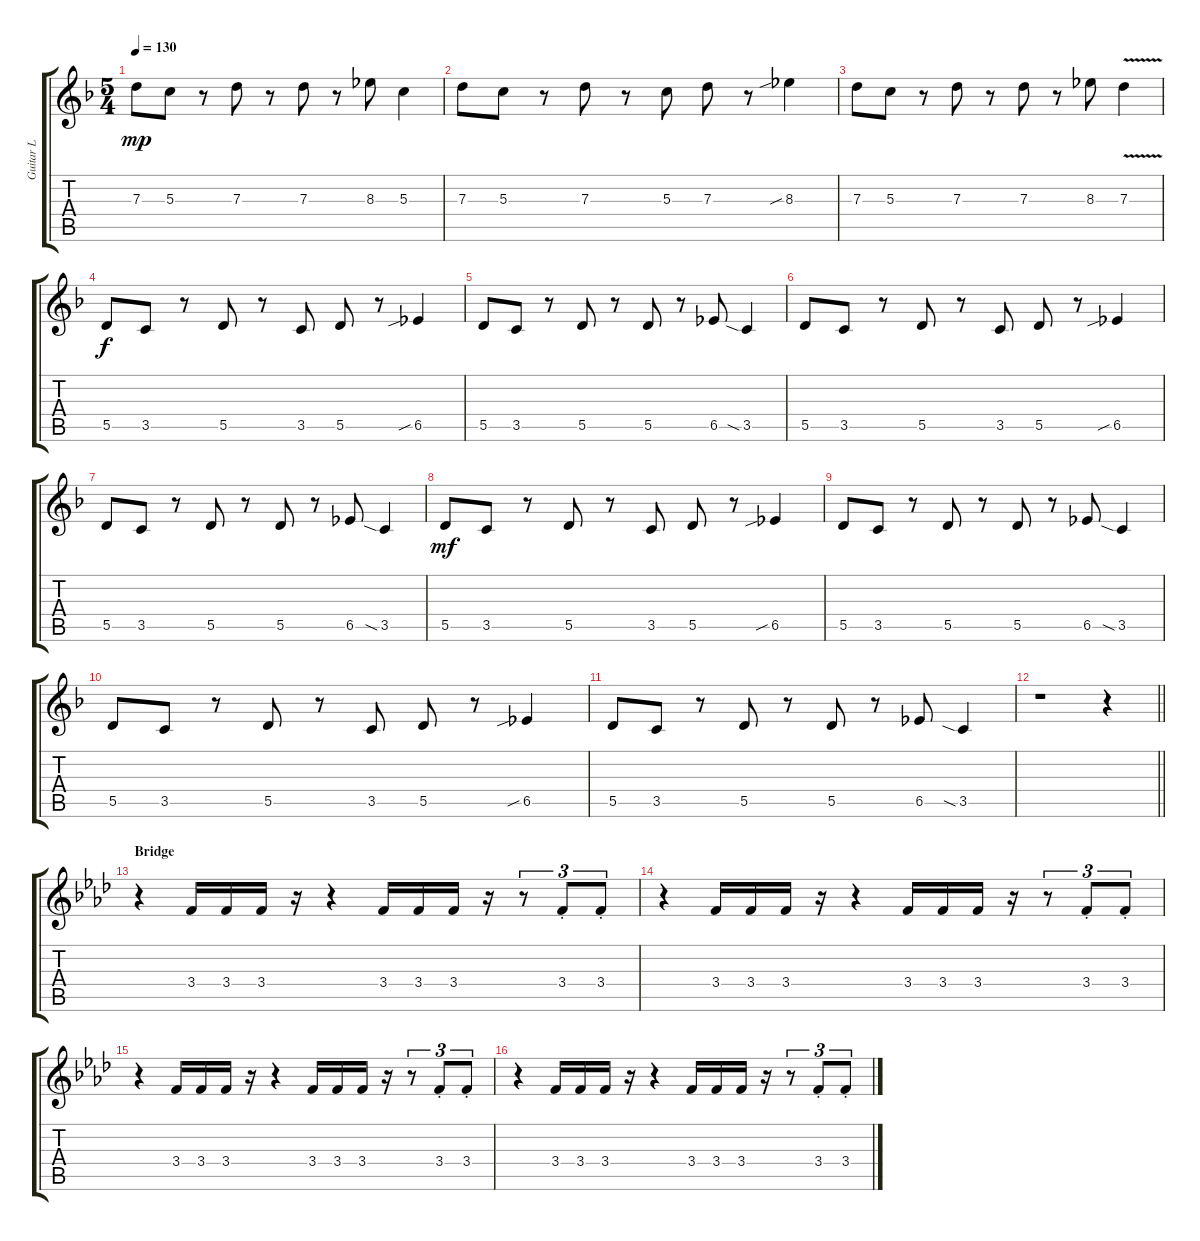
\track ("Guitar L" "Guitar L") {instrument distortionguitar}
\staff {score tabs}
\tuning (E4 B3 G3 D3 A2 D2) {hide}
\ts (5 4)
\tempo 130
\clef g2
\ks f
7.3.8{dy mp} 5.3.8 r.8 7.3.8 r.8 7.3.8 r.8 8.3.8 5.3.4 |
7.3.8 5.3.8 r.8 7.3.8 r.8 5.3.8 7.3.8 r.8 8.3{sib}.4 |
7.3.8 5.3.8 r.8 7.3.8 r.8 7.3.8 r.8 8.3.8 7.3{v}.4 |
5.5.8{dy f} 3.5.8 r.8 5.5.8 r.8 3.5.8 5.5.8 r.8 6.5{sib}.4 |
5.5.8 3.5.8 r.8 5.5.8 r.8 5.5.8 r.8 6.5.8 3.5{sia}.4 |
5.5.8 3.5.8 r.8 5.5.8 r.8 3.5.8 5.5.8 r.8 6.5{sib}.4 |
5.5.8 3.5.8 r.8 5.5.8 r.8 5.5.8 r.8 6.5.8 3.5{sia}.4 |
5.5.8{dy mf} 3.5.8 r.8 5.5.8 r.8 3.5.8 5.5.8 r.8 6.5{sib}.4 |
5.5.8 3.5.8 r.8 5.5.8 r.8 5.5.8 r.8 6.5.8 3.5{sia}.4 |
5.5.8 3.5.8 r.8 5.5.8 r.8 3.5.8 5.5.8 r.8 6.5{sib}.4 |
5.5.8 3.5.8 r.8 5.5.8 r.8 5.5.8 r.8 6.5.8 3.5{sia}.4 |
\barLineRight lightlight
r.1 r.4 |
\section ("" "Bridge")
\ks ab
r.4 3.4.16 3.4.16 3.4.16 r.16 r.4 3.4.16 3.4.16 3.4.16 r.16 r.8{tu (3 2)} 3.4{st}.8{tu (3 2)} 3.4{st}.8{tu (3 2)} |
r.4 3.4.16 3.4.16 3.4.16 r.16 r.4 3.4.16 3.4.16 3.4.16 r.16 r.8{tu (3 2)} 3.4{st}.8{tu (3 2)} 3.4{st}.8{tu (3 2)} |
r.4 3.4.16 3.4.16 3.4.16 r.16 r.4 3.4.16 3.4.16 3.4.16 r.16 r.8{tu (3 2)} 3.4{st}.8{tu (3 2)} 3.4{st}.8{tu (3 2)} |
r.4 3.4.16 3.4.16 3.4.16 r.16 r.4 3.4.16 3.4.16 3.4.16 r.16 r.8{tu (3 2)} 3.4{st}.8{tu (3 2)} 3.4{st}.8{tu (3 2)}
